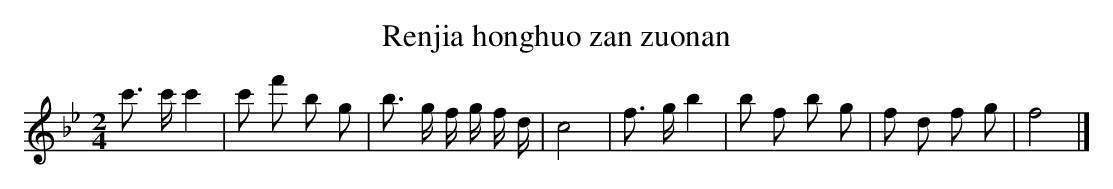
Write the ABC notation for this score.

X:1
T: Renjia honghuo zan zuonan
L: 1/8
M: 2/4
K: Bb
c'> c'c'2 [I:setbarnb 1]|
c' f' b g |
b> g f/ g/ f/ d/ |
c4 |
f> gb2 |
b f b g |
f d f g |
f4 |]
